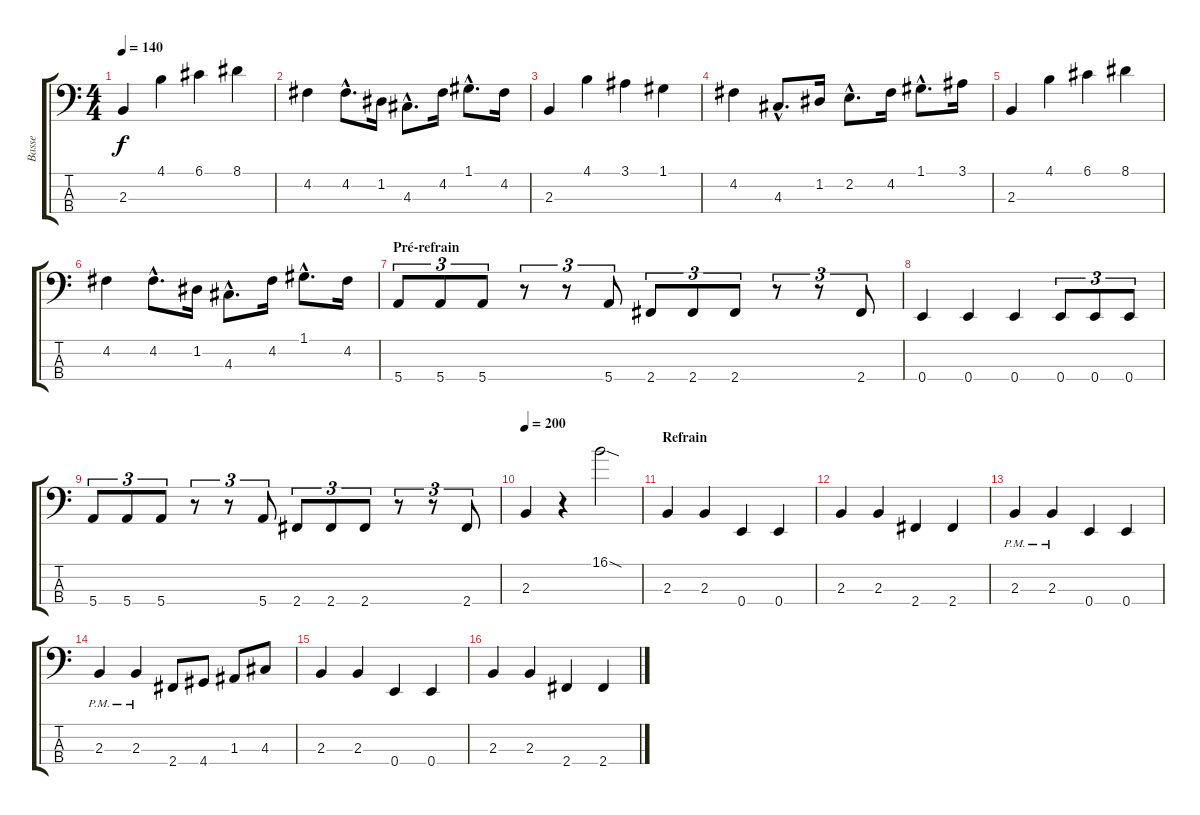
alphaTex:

\track ("Basse" "Basse") {instrument electricbassfinger}
\staff {score tabs}
\tuning (G2 D2 A1 E1) {hide}
\ts (4 4)
\tempo 140
\clef f4
\ks c
2.3.4{dy f} 4.1.4 6.1.4 8.1.4 |
4.2.4 4.2{hac}.8{d} 1.2.16 4.3{hac}.8{d} 4.2.16 1.1{hac}.8{d} 4.2.16 |
2.3.4 4.1.4 3.1.4 1.1.4 |
4.2.4 4.3{hac}.8{d} 1.2.16 2.2{hac}.8{d} 4.2.16 1.1{hac}.8{d} 3.1.16 |
2.3.4 4.1.4 6.1.4 8.1.4 |
4.2.4 4.2{hac}.8{d} 1.2.16 4.3{hac}.8{d} 4.2.16 1.1{hac}.8{d} 4.2.16 |
\section ("" "Pré-refrain")
5.4.8{tu (3 2)} 5.4.8{tu (3 2)} 5.4.8{tu (3 2)} r.8{tu (3 2)} r.8{tu (3 2)} 5.4.8{tu (3 2)} 2.4.8{tu (3 2)} 2.4.8{tu (3 2)} 2.4.8{tu (3 2)} r.8{tu (3 2)} r.8{tu (3 2)} 2.4.8{tu (3 2)} |
0.4.4 0.4.4 0.4.4 0.4.8{tu (3 2)} 0.4.8{tu (3 2)} 0.4.8{tu (3 2)} |
5.4.8{tu (3 2)} 5.4.8{tu (3 2)} 5.4.8{tu (3 2)} r.8{tu (3 2)} r.8{tu (3 2)} 5.4.8{tu (3 2)} 2.4.8{tu (3 2)} 2.4.8{tu (3 2)} 2.4.8{tu (3 2)} r.8{tu (3 2)} r.8{tu (3 2)} 2.4.8{tu (3 2)} |
\tempo 200
2.3.4 r.4 16.1{sod}.2 |
\section ("" "Refrain")
2.3.4 2.3.4 0.4.4 0.4.4 |
2.3.4 2.3.4 2.4.4 2.4.4 |
2.3{pm}.4 2.3{pm}.4 0.4.4 0.4.4 |
2.3{pm}.4 2.3{pm}.4 2.4.8 4.4.8 1.3.8 4.3.8 |
2.3.4 2.3.4 0.4.4 0.4.4 |
2.3.4 2.3.4 2.4.4 2.4.4
